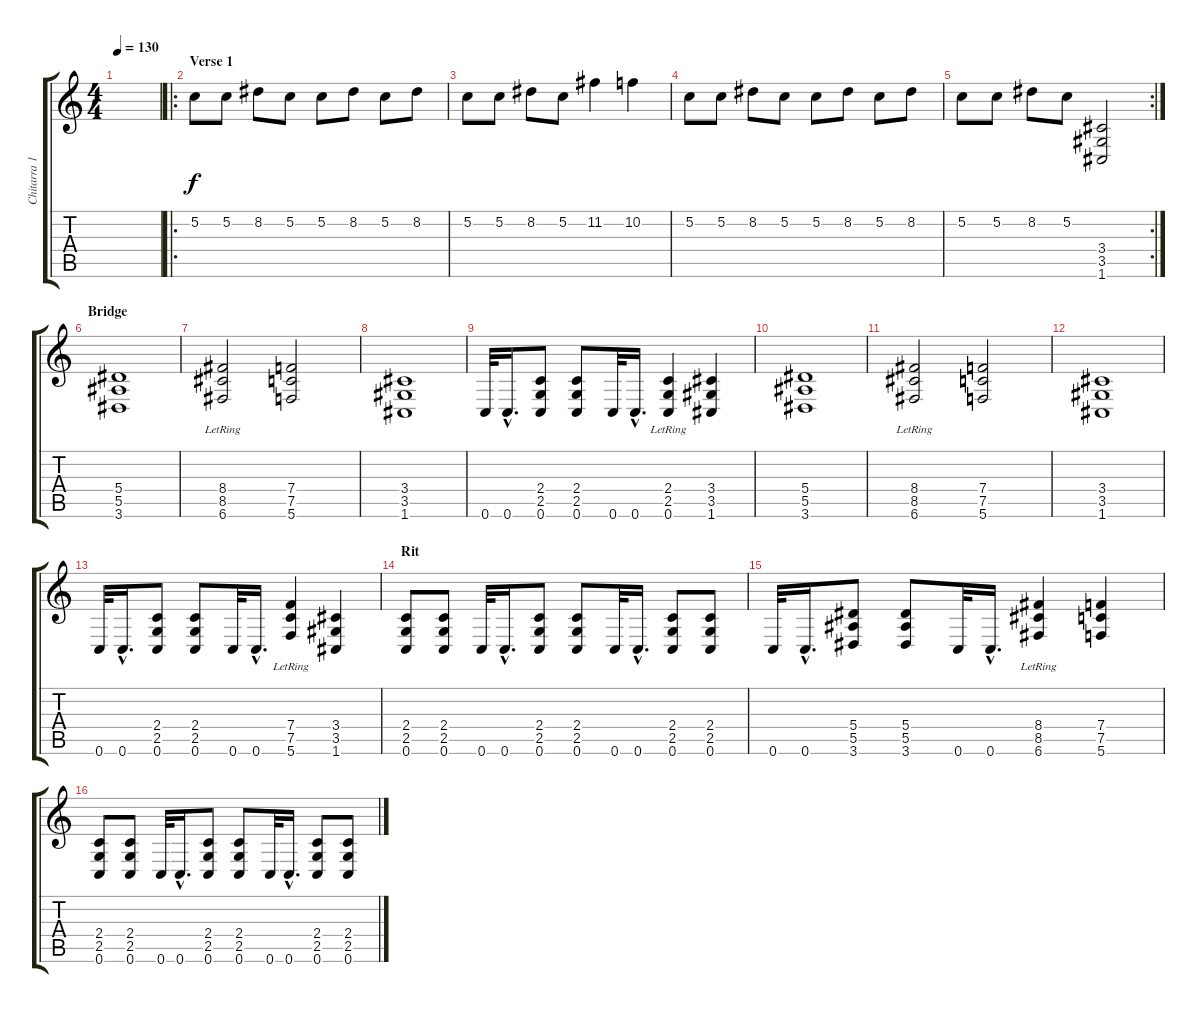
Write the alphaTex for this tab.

\track ("Chitarra 1" "Chitarra 1") {instrument overdrivenguitar}
\staff {score tabs}
\tuning (C4 G3 Eb3 Bb2 F2 C2) {hide}
\ts (4 4)
\tempo 130
\clef g2
\ks c
|
\ro
\section ("" "Verse 1")
5.2.8 5.2.8 8.2.8 5.2.8 5.2.8 8.2.8 5.2.8 8.2.8 |
5.2.8 5.2.8 8.2.8 5.2.8 11.2.4 10.2.4 |
5.2.8 5.2.8 8.2.8 5.2.8 5.2.8 8.2.8 5.2.8 8.2.8 |
\rc 2
5.2.8 5.2.8 8.2.8 5.2.8 (3.4 3.5 1.6).2 |
\section ("" "Bridge")
(5.4 5.5 3.6).1 |
(8.4{lr} 8.5{lr} 6.6{lr}).2 (7.4 7.5 5.6).2 |
(3.4 3.5 1.6).1 |
0.6.32 0.6{hac}.16{d} (2.4 2.5 0.6).8 (2.4 2.5 0.6).8 0.6.32 0.6{hac}.16{d} (2.4{lr} 2.5{lr} 0.6{lr}).4 (3.4 3.5 1.6).4 |
(5.4 5.5 3.6).1 |
(8.4{lr} 8.5{lr} 6.6{lr}).2 (7.4 7.5 5.6).2 |
(3.4 3.5 1.6).1 |
0.6.32 0.6{hac}.16{d} (2.4 2.5 0.6).8 (2.4 2.5 0.6).8 0.6.32 0.6{hac}.16{d} (7.4{lr} 7.5 5.6).4 (3.4 3.5 1.6).4 |
\section ("" "Rit")
(2.4 2.5 0.6).8 (2.4 2.5 0.6).8 0.6.32 0.6{hac}.16{d} (2.4 2.5 0.6).8 (2.4 2.5 0.6).8 0.6.32 0.6{hac}.16{d} (2.4 2.5 0.6).8 (2.4 2.5 0.6).8 |
0.6.32 0.6{hac}.16{d} (5.4 5.5 3.6).8 (5.4 5.5 3.6).8 0.6.32 0.6{hac}.16{d} (8.4{lr} 8.5{lr} 6.6{lr}).4 (7.4 7.5 5.6).4 |
(2.4 2.5 0.6).8 (2.4 2.5 0.6).8 0.6.32 0.6{hac}.16{d} (2.4 2.5 0.6).8 (2.4 2.5 0.6).8 0.6.32 0.6{hac}.16{d} (2.4 2.5 0.6).8 (2.4 2.5 0.6).8
